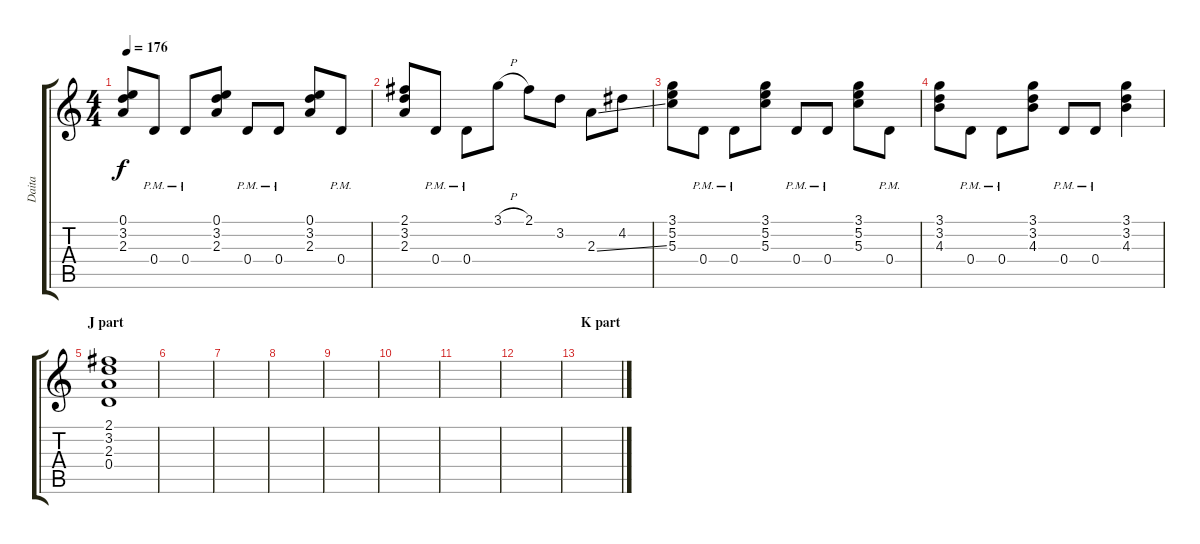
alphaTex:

\track ("Daita" "Daita") {instrument distortionguitar}
\staff {score tabs}
\tuning (E4 B3 G3 D3 A2 E2) {hide}
\ts (4 4)
\tempo 176
\clef g2
\ks c
(0.1 3.2 2.3).8{dy f} 0.4{pm}.8 0.4{pm}.8 (0.1 3.2 2.3).8 0.4{pm}.8 0.4{pm}.8 (0.1 3.2 2.3).8 0.4{pm}.8 |
(2.1 3.2 2.3).8 0.4{pm}.8 0.4{pm}.8 3.1{h}.8 2.1.8 3.2.8 2.3{ss}.8 4.2.8 |
(3.1 5.2 5.3).8 0.4{pm}.8 0.4{pm}.8 (3.1 5.2 5.3).8 0.4{pm}.8 0.4{pm}.8 (3.1 5.2 5.3).8 0.4{pm}.8 |
(3.1 3.2 4.3).8 0.4{pm}.8 0.4{pm}.8 (3.1 3.2 4.3).8 0.4{pm}.8 0.4{pm}.8 (3.1 3.2 4.3).4 |
\section ("" "J part")
(2.1 3.2 2.3 0.4).1 |
|
|
|
|
|
|
|
\section ("" "K part")
